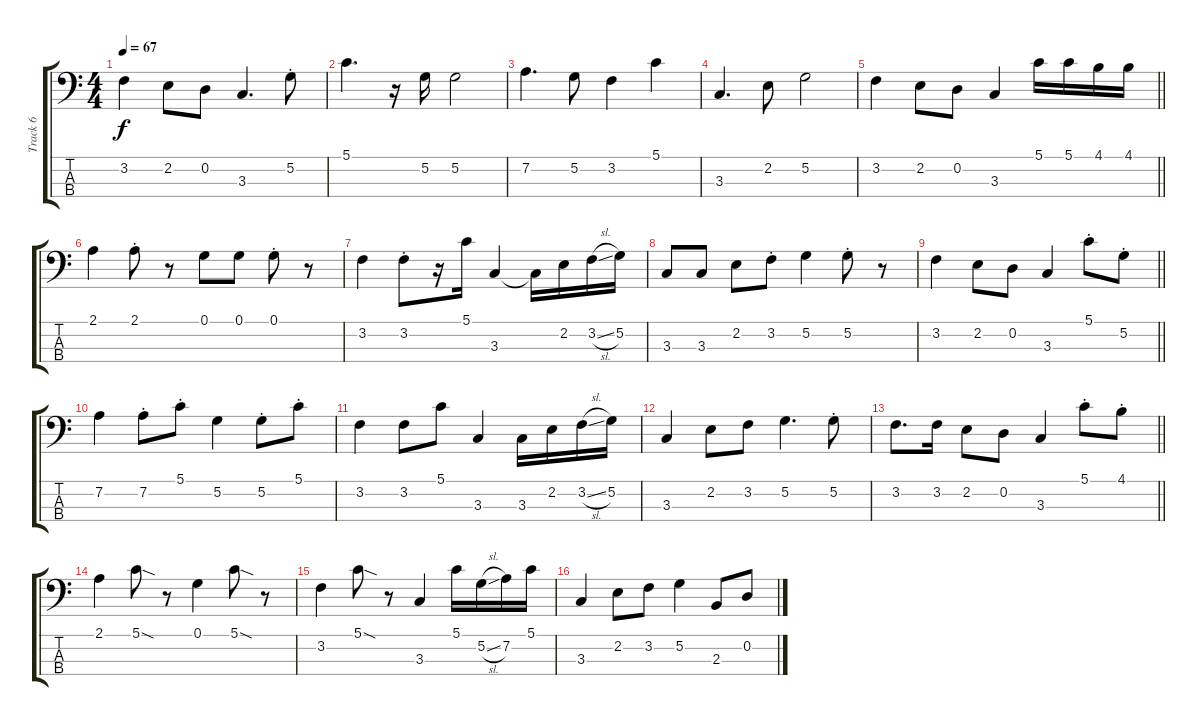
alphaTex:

\track ("Track 6" "Track 6") {instrument electricbassfinger}
\staff {score tabs}
\tuning (G2 D2 A1 E1) {hide}
\ts (4 4)
\tempo 67
\clef f4
\ks c
3.2.4{dy f} 2.2.8 0.2.8 3.3.4{d} 5.2{st}.8 |
5.1.4{d} r.16 5.2.16 5.2.2 |
7.2.4{d} 5.2.8 3.2.4 5.1.4 |
3.3.4{d} 2.2.8 5.2.2 |
\barLineRight lightlight
3.2.4 2.2.8 0.2.8 3.3.4 5.1.16 5.1.16 4.1.16 4.1.16 |
2.1.4 2.1{st}.8 r.8 0.1.8 0.1.8 0.1{st}.8 r.8 |
3.2.4 3.2{st}.8 r.16 5.1.16 3.3.4 3.3{t}.16 2.2.16 3.2{sl}.16 5.2.16 |
3.3.8 3.3.8 2.2.8 3.2{st}.8 5.2.4 5.2{st}.8 r.8 |
\barLineRight lightlight
3.2.4 2.2.8 0.2.8 3.3.4 5.1{st}.8 5.2{st}.8 |
7.2.4 7.2{st}.8 5.1{st}.8 5.2.4 5.2{st}.8 5.1{st}.8 |
3.2.4 3.2.8 5.1.8 3.3.4 3.3.16 2.2.16 3.2{sl}.16 5.2.16 |
3.3.4 2.2.8 3.2.8 5.2.4{d} 5.2{st}.8 |
\barLineRight lightlight
3.2.8{d} 3.2.16 2.2.8 0.2.8 3.3.4 5.1{st}.8 4.1{st}.8 |
2.1.4 5.1{sod}.8 r.8 0.1.4 5.1{sod}.8 r.8 |
3.2.4 5.1{sod}.8 r.8 3.3.4 5.1.16 5.2{sl}.16 7.2.16 5.1.16 |
3.3.4 2.2.8 3.2.8 5.2.4 2.3.8 0.2.8
